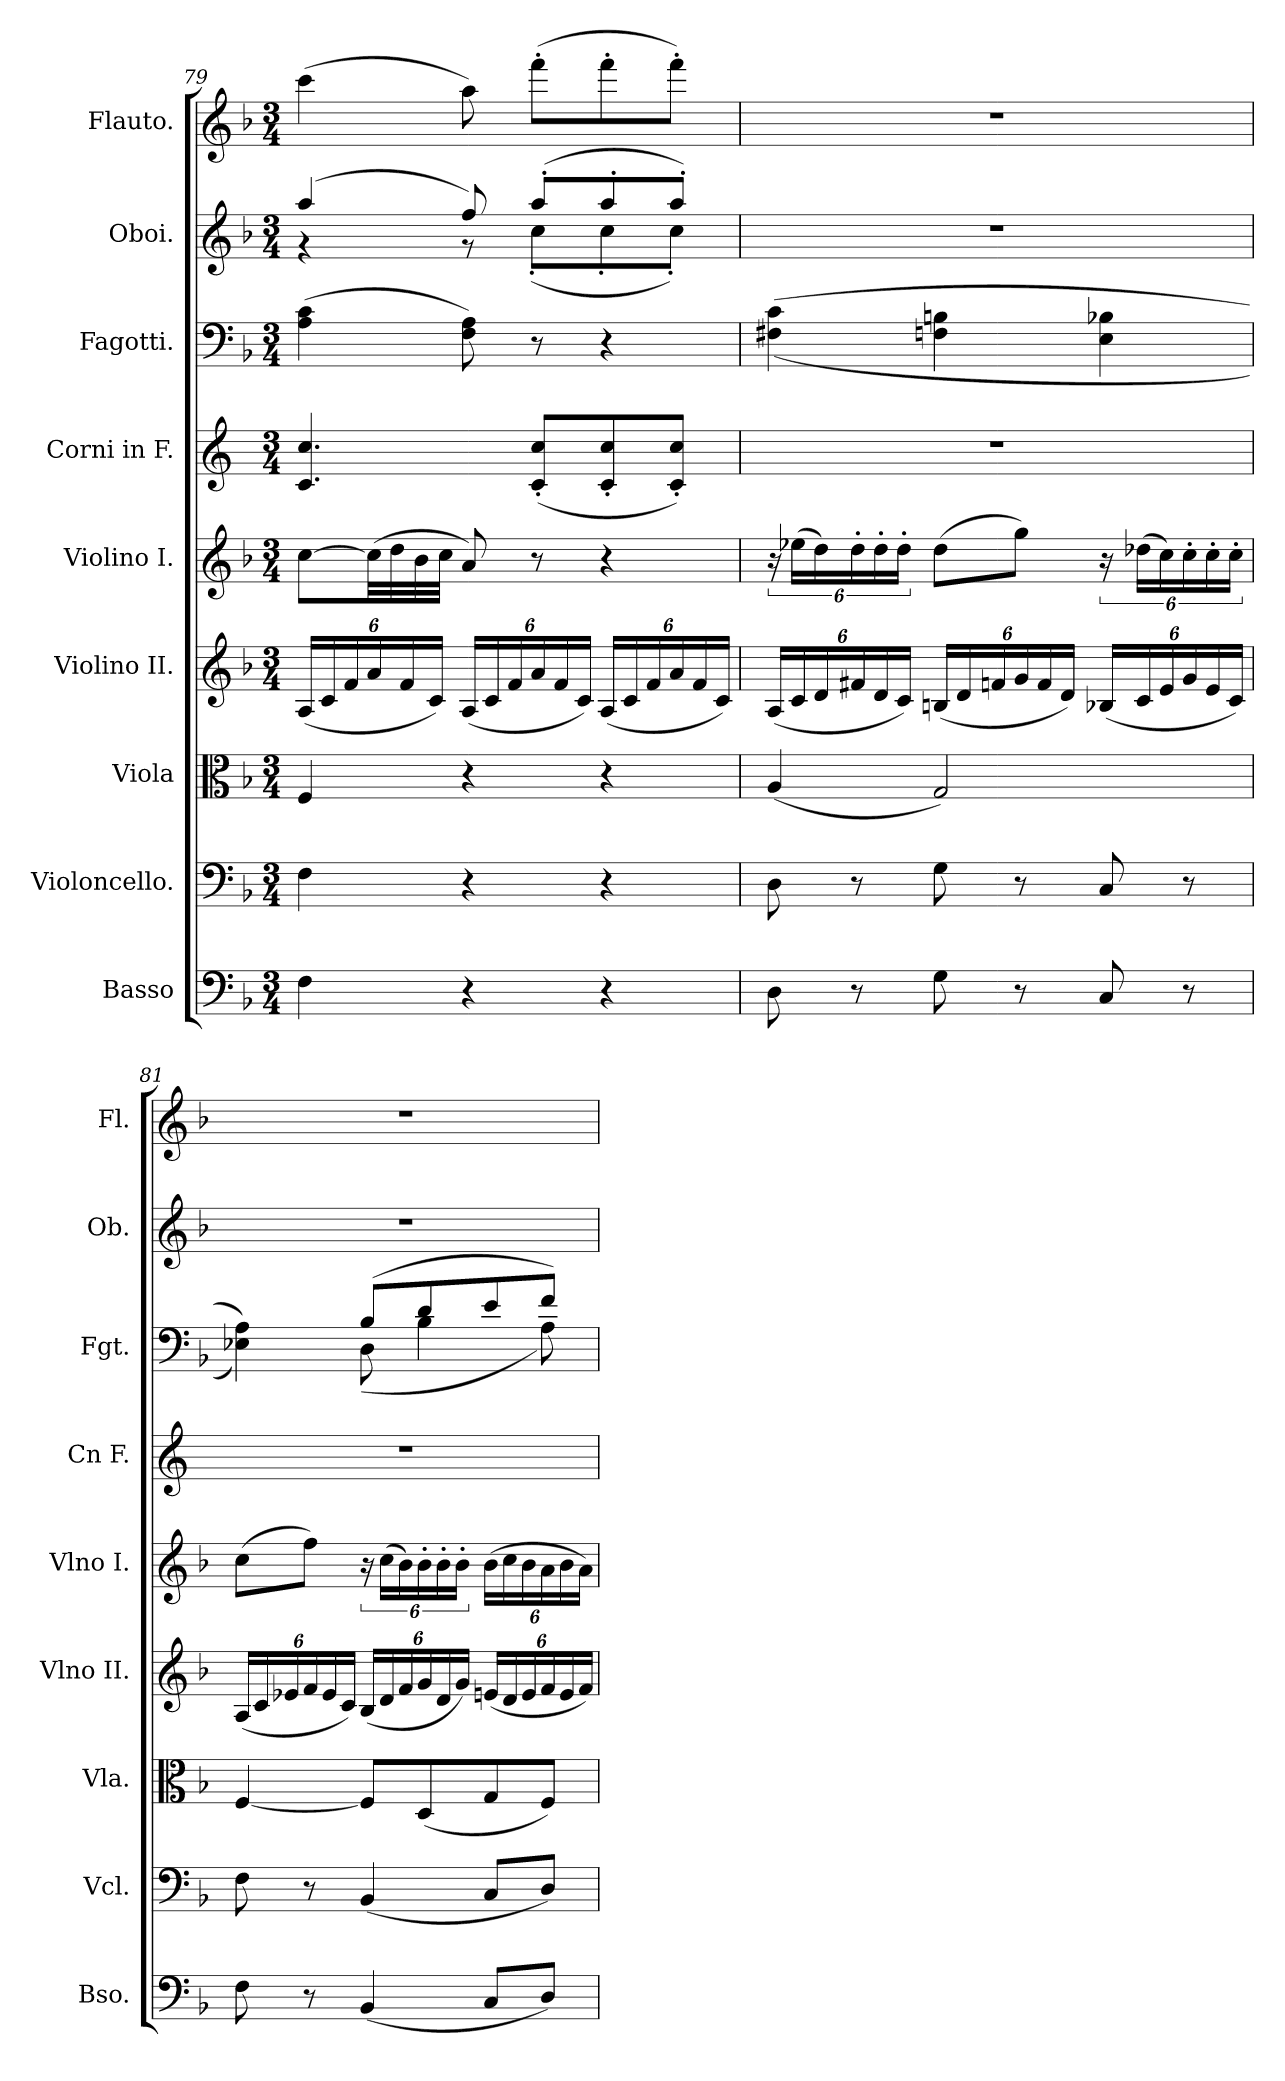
**kern	**kern	**kern	**kern	**kern	**kern	**kern	**kern	**kern
*part9	*part8	*part7	*part6	*part5	*part4	*part3	*part2	*part1
*staff9	*staff8	*staff7	*staff6	*staff5	*staff4	*staff3	*staff2	*staff1
*I"Basso	*I"Violoncello.	*I"Viola	*I"Violino II.	*I"Violino I.	*I"Corni in F.	*I"Fagotti.	*I"Oboi.	*I"Flauto.
*I'Bso.	*I'Vcl.	*I'Vla.	*I'Vlno II.	*I'Vlno I.	*I'Cn F.	*I'Fgt.	*I'Ob.	*I'Fl.
*clefF4	*clefF4	*clefC3	*clefG2	*clefG2	*clefG2	*clefF4	*clefG2	*clefG2
*ITrd7c12	*	*	*	*	*ITrd4c7	*	*	*
*k[b-]	*k[b-]	*k[b-]	*k[b-]	*k[b-]	*k[b-]	*k[b-]	*k[b-]	*k[b-]
*M3/4	*M3/4	*M3/4	*M3/4	*M3/4	*M3/4	*M3/4	*M3/4	*M3/4
*	*	*	*Xbrackettup	*	*	*	*	*
=79	=79	=79	=79	=79	=79	=79	=79	=79
*	*	*	*	*	*	*	*^	*
4FF\	4F\	4F/	(<24A/LL	[8cc\L	4.F/ 4.f/	(>4A\ 4c\	(>4aa/	4r	(>4ccc\
.	.	.	24c/	.	.	.	.	.	.
.	.	.	24f/	.	.	.	.	.	.
.	.	.	24a/	(>32cc\LL]	.	.	.	.	.
.	.	.	.	32dd\	.	.	.	.	.
.	.	.	24f/	.	.	.	.	.	.
.	.	.	.	32b-\	.	.	.	.	.
.	.	.	24c/JJ)	.	.	.	.	.	.
.	.	.	.	32cc\JJJ	.	.	.	.	.
4r	4r	4r	(<24A/LL	8a/)	.	8F\ 8A\)	8ff/)	8r	8aa\)
.	.	.	24c/	.	.	.	.	.	.
.	.	.	24f/	.	.	.	.	.	.
.	.	.	24a/	8r	(<8F/' 8f/'L	8r	(>8aa'/L	(<8cc'\L	(>8fff'\L
.	.	.	24f/	.	.	.	.	.	.
.	.	.	24c/JJ)	.	.	.	.	.	.
4r	4r	4r	(<24A/LL	4r	8F/' 8f/'	4r	8aa'/	8cc'\	8fff'\
.	.	.	24c/	.	.	.	.	.	.
.	.	.	24f/	.	.	.	.	.	.
.	.	.	24a/	.	8F/' 8f/'J)	.	8aa'/J)	8cc'\J)	8fff'\J)
.	.	.	24f/	.	.	.	.	.	.
.	.	.	24c/JJ)	.	.	.	.	.	.
*	*	*	*	*	*	*	*v	*v	*
=80	=80	=80	=80	=80	=80	=80	=80	=80
8DD\	8D\	(<4A/	(<24A/LL	24r	2.r	(<(>4F#X\ 4c\	2.r	2.r
.	.	.	24c/	(>24ee-X\LL	.	.	.	.
.	.	.	24d/	24dd\)	.	.	.	.
*	*	*	*	*Xbrackettup	*	*	*	*
8r	8r	.	24f#X/	24dd'\	.	.	.	.
.	.	.	24d/	24dd'\	.	.	.	.
.	.	.	24c/JJ)	24dd'\JJ	.	.	.	.
8GG\	8G\	2G/)	(<24Bn/LL	(>8dd\L	.	4Fn\ 4Bn\	.	.
.	.	.	24d/	.	.	.	.	.
.	.	.	24fn/	.	.	.	.	.
8r	8r	.	24g/	8gg\J)	.	.	.	.
.	.	.	24f/	.	.	.	.	.
.	.	.	24d/JJ)	.	.	.	.	.
*	*	*	*	*brackettup	*	*	*	*
8CC/	8C/	.	(<24B-X/LL	24r	.	4E\ 4B-X\	.	.
.	.	.	24c/	(>24dd-X\LL	.	.	.	.
.	.	.	24e/	24cc\)	.	.	.	.
*	*	*	*	*Xbrackettup	*	*	*	*
8r	8r	.	24g/	24cc'\	.	.	.	.
.	.	.	24e/	24cc'\	.	.	.	.
.	.	.	24c/JJ)	24cc'\JJ	.	.	.	.
!!LO:LB:g=z
=81	=81	=81	=81	=81	=81	=81	=81	=81
*	*	*	*	*	*	*^	*	*
8FF\	8F\	[4F/	(<24A/LL	(>8cc\L	2.r	4E-X\ 4A\))	4ryy	2.r	2.r
.	.	.	24c/	.	.	.	.	.	.
.	.	.	24e-X/	.	.	.	.	.	.
8r	8r	.	24f/	8ff\J)	.	.	.	.	.
.	.	.	24e-/	.	.	.	.	.	.
.	.	.	24c/JJ)	.	.	.	.	.	.
*	*	*	*	*brackettup	*	*	*	*	*
(<4BBB-/	(<4BB-/	8F/L]	(<24B-/LL	24r	.	(>8B-/L	(<8D\	.	.
.	.	.	24d/	(>24cc\LL	.	.	.	.	.
.	.	.	24f/	24b-\)	.	.	.	.	.
*	*	*	*	*Xbrackettup	*	*	*	*	*
.	.	(<8D/	24g/	24b-'\	.	8d/	4B-\	.	.
.	.	.	24d/	24b-'\	.	.	.	.	.
.	.	.	24g/JJ)	24b-'\JJ	.	.	.	.	.
8CC/L	8C/L	8G/	(<24en/LL	(>24b-\LL	.	8e/	.	.	.
.	.	.	24d/	24cc\	.	.	.	.	.
.	.	.	24e/	24b-\	.	.	.	.	.
8DD/J)	8D/J)	8F/J)	24f/	24a\	.	8f/J)	8A\)	.	.
.	.	.	24e/	24b-\	.	.	.	.	.
.	.	.	24f/JJ)	24a\JJ)	.	.	.	.	.
*	*	*	*	*	*	*v	*v	*	*
=	=	=	=	=	=	=	=	=
*-	*-	*-	*-	*-	*-	*-	*-	*-
